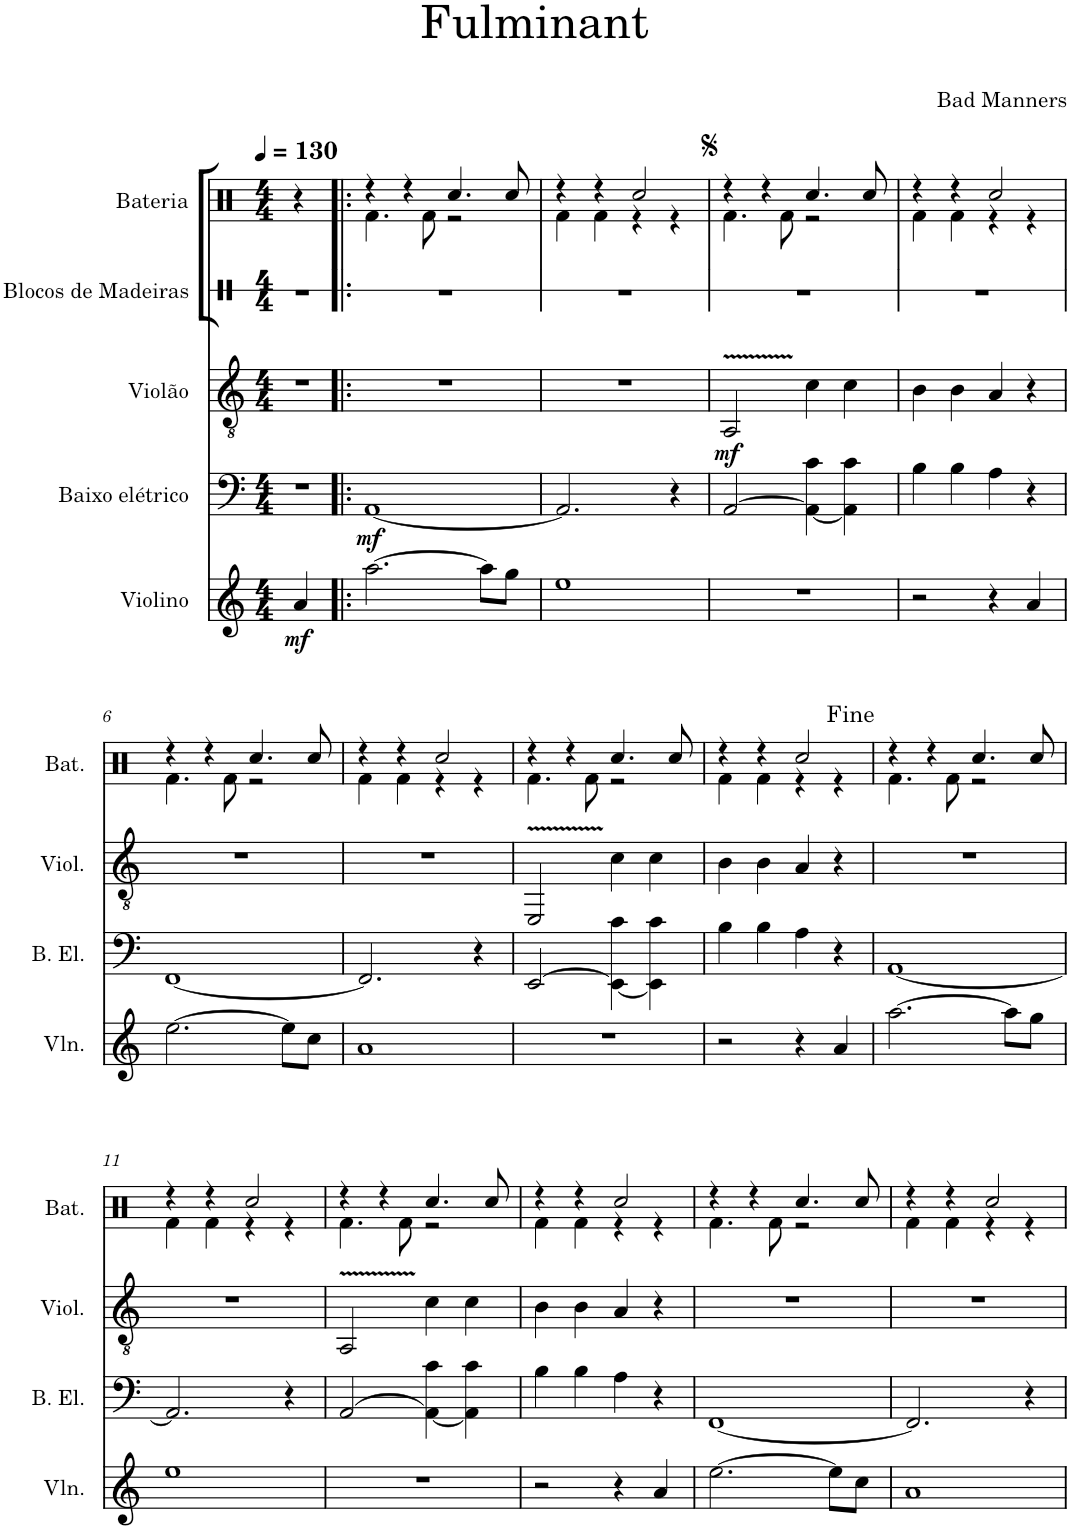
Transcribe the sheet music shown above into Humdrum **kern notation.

**kern	**dynam	**kern	**dynam	**kern	**dynam	**kern	**kern
*part5	*part5	*part4	*part4	*part3	*part3	*part2	*part1
*staff5	*staff5	*staff4	*staff4	*staff3	*staff3	*staff2	*staff1
*I"Violino	*	*I"Baixo elétrico	*	*I"Violão	*	*I"Blocos de Madeiras	*I"Bateria
*I'Vln.	*	*I'B. El.	*	*I'Viol.	*	*I'Bl. Mad.	*I'Bat.
*	*	*	*	*	*	*stria1	*
*clefG2	*	*clefF4	*	*clefGv2	*	*clefX	*clefX
*	*	*Trd7c12	*	*	*	*	*
*k[]	*	*k[]	*	*k[]	*	*k[]	*k[]
*M4/4	*	*M4/4	*	*M4/4	*	*M4/4	*M4/4
*MM130	*	*MM130	*	*MM130	*	*MM130	*MM130
=1	=1	=1	=1	=1	=1	=1	=1
!	!LO:DY:b	!	!	!	!	!	!
4a/	mf	1r	.	1r	.	1r	4r
2.ryy	.	.	.	.	.	.	2.ryy
=2!|:	=2!|:	=2!|:	=2!|:	=2!|:	=2!|:	=2!|:	=2!|:
*	*	*	*	*	*	*	*^
!	!	!	!LO:DY:b	!	!	!	!	!
[2.aa\	.	[1AA	mf	1r	.	1r	4r	4.Rf\
.	.	.	.	.	.	.	4r	.
.	.	.	.	.	.	.	.	8Rf\
.	.	.	.	.	.	.	4.Rcc/	2r
8aa\L]	.	.	.	.	.	.	.	.
8gg\J	.	.	.	.	.	.	8Rcc/	.
=3	=3	=3	=3	=3	=3	=3	=3	=3
1ee	.	2.AA/]	.	1r	.	1r	4r	4Rf\
.	.	.	.	.	.	.	4r	4Rf\
.	.	.	.	.	.	.	2Rcc/	4r
.	.	4r	.	.	.	.	.	4r
=4	=4	=4	=4	=4	=4	=4	=4	=4
!	!	!	!	!	!LO:DY:b	!	!	!
1r	.	[2AA/	.	2AA/	mf	1r	4r	4.Rf\
.	.	.	.	.	.	.	4r	.
.	.	.	.	.	.	.	.	8Rf\
.	.	4AA\_ 4c\	.	4c\	.	.	4.Rcc/	2r
.	.	4AA\] 4c\	.	4c\	.	.	.	.
.	.	.	.	.	.	.	8Rcc/	.
=5	=5	=5	=5	=5	=5	=5	=5	=5
2r	.	4B\	.	4B\	.	1r	4r	4Rf\
.	.	4B\	.	4B\	.	.	4r	4Rf\
4r	.	4A\	.	4A/	.	.	2Rcc/	4r
4a/	.	4r	.	4r	.	.	.	4r
!!LO:LB:g=z	!!
=6	=6	=6	=6	=6	=6	=6	=6	=6
[2.ee\	.	[1FF	.	1r	.	1r	4r	4.Rf\
.	.	.	.	.	.	.	4r	.
.	.	.	.	.	.	.	.	8Rf\
.	.	.	.	.	.	.	4.Rcc/	2r
8ee\L]	.	.	.	.	.	.	.	.
8cc\J	.	.	.	.	.	.	8Rcc/	.
=7	=7	=7	=7	=7	=7	=7	=7	=7
1a	.	2.FF/]	.	1r	.	1r	4r	4Rf\
.	.	.	.	.	.	.	4r	4Rf\
.	.	.	.	.	.	.	2Rcc/	4r
.	.	4r	.	.	.	.	.	4r
=8	=8	=8	=8	=8	=8	=8	=8	=8
1r	.	[2EE/	.	2EE/	.	1r	4r	4.Rf\
.	.	.	.	.	.	.	4r	.
.	.	.	.	.	.	.	.	8Rf\
.	.	4EE\_ 4c\	.	4c\	.	.	4.Rcc/	2r
.	.	4EE\] 4c\	.	4c\	.	.	.	.
.	.	.	.	.	.	.	8Rcc/	.
=9	=9	=9	=9	=9	=9	=9	=9	=9
2r	.	4B\	.	4B\	.	1r	4r	4Rf\
.	.	4B\	.	4B\	.	.	4r	4Rf\
4r	.	4A\	.	4A/	.	.	2Rcc/	4r
4a/	.	4r	.	4r	.	.	.	4r
=10	=10	=10	=10	=10	=10	=10	=10	=10
[2.aa\	.	[1AA	.	1r	.	1r	4r	4.Rf\
.	.	.	.	.	.	.	4r	.
.	.	.	.	.	.	.	.	8Rf\
.	.	.	.	.	.	.	4.Rcc/	2r
8aa\L]	.	.	.	.	.	.	.	.
8gg\J	.	.	.	.	.	.	8Rcc/	.
!!LO:LB:g=z	!!
=11	=11	=11	=11	=11	=11	=11	=11	=11
1ee	.	2.AA/]	.	1r	.	1r	4r	4Rf\
.	.	.	.	.	.	.	4r	4Rf\
.	.	.	.	.	.	.	2Rcc/	4r
.	.	4r	.	.	.	.	.	4r
=12	=12	=12	=12	=12	=12	=12	=12	=12
1r	.	[2AA/	.	2AA/	.	1r	4r	4.Rf\
.	.	.	.	.	.	.	4r	.
.	.	.	.	.	.	.	.	8Rf\
.	.	4AA\_ 4c\	.	4c\	.	.	4.Rcc/	2r
.	.	4AA\] 4c\	.	4c\	.	.	.	.
.	.	.	.	.	.	.	8Rcc/	.
=13	=13	=13	=13	=13	=13	=13	=13	=13
2r	.	4B\	.	4B\	.	1r	4r	4Rf\
.	.	4B\	.	4B\	.	.	4r	4Rf\
4r	.	4A\	.	4A/	.	.	2Rcc/	4r
4a/	.	4r	.	4r	.	.	.	4r
=14	=14	=14	=14	=14	=14	=14	=14	=14
[2.ee\	.	[1FF	.	1r	.	1r	4r	4.Rf\
.	.	.	.	.	.	.	4r	.
.	.	.	.	.	.	.	.	8Rf\
.	.	.	.	.	.	.	4.Rcc/	2r
8ee\L]	.	.	.	.	.	.	.	.
8cc\J	.	.	.	.	.	.	8Rcc/	.
=15	=15	=15	=15	=15	=15	=15	=15	=15
1a	.	2.FF/]	.	1r	.	1r	4r	4Rf\
.	.	.	.	.	.	.	4r	4Rf\
.	.	.	.	.	.	.	2Rcc/	4r
.	.	4r	.	.	.	.	.	4r
*	*	*	*	*	*	*	*v	*v
=	=	=	=	=	=	=	=
*-	*-	*-	*-	*-	*-	*-	*-
